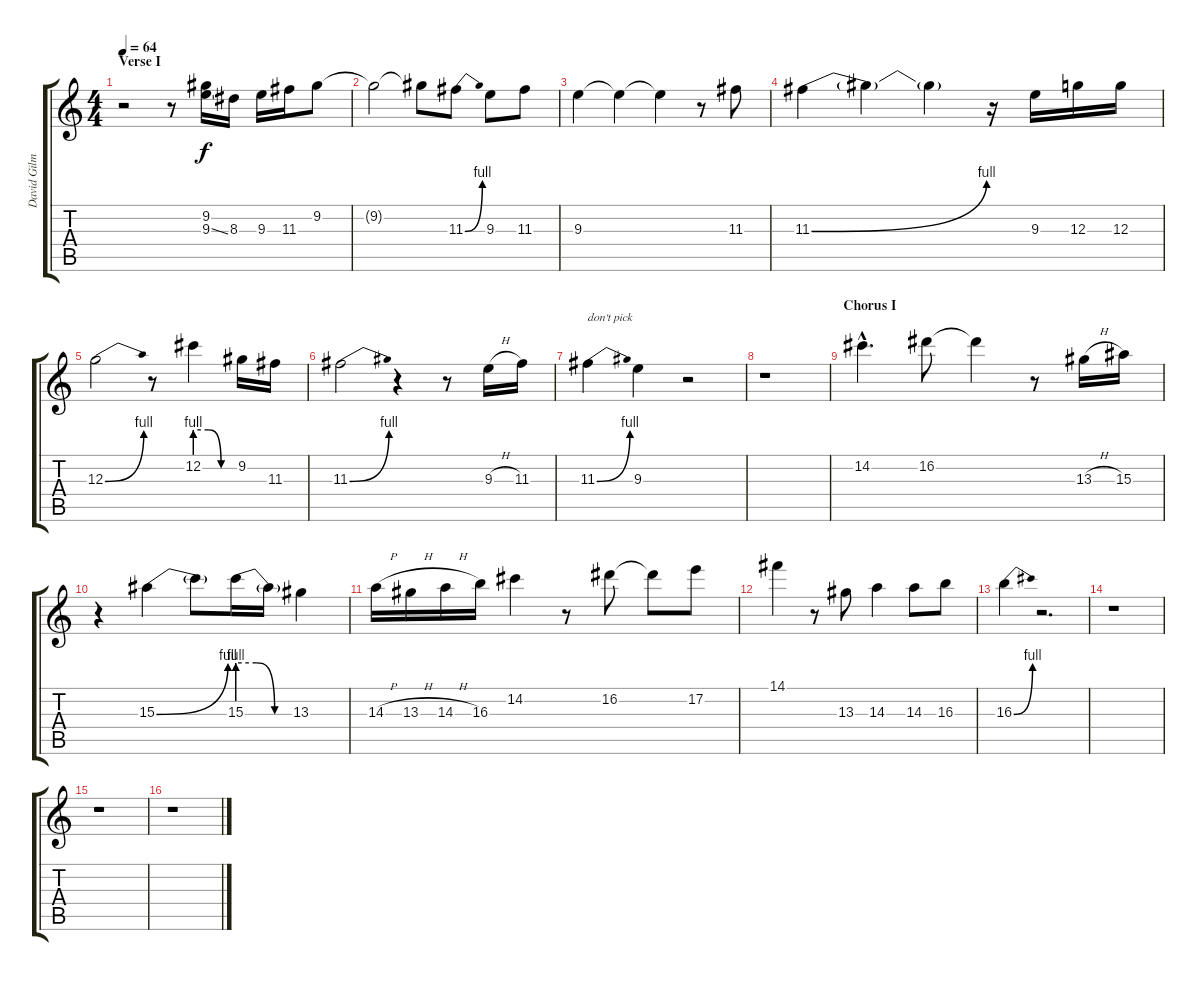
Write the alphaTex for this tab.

\track ("David Gilmour" "David Gilm") {instrument electricguitarclean}
\staff {score tabs}
\tuning (E4 B3 G3 D3 A2 E2) {hide}
\ts (4 4)
\section ("" "Verse I")
\tempo 64
\clef g2
\ks c
r.2{dy f} r.8 (9.2 9.3{ss}).16 8.3.16 9.3.16 11.3.16 9.2.8 |
9.2{t}.2 9.2{t}.8 11.3{be (bend 0 0 60 4)}.8 9.3.8 11.3.8 |
9.3.4 9.3{t}.4 9.3{t}.4 r.8 11.3.8 |
11.3{be (bend 0 0 60 4)}.4 11.3{t}.4 11.3{t}.4 r.16 9.3.16 12.3.16 12.3.16 |
12.3{be (bend 0 0 60 4)}.2 r.8 12.2{be (custom 0 4 20 4 40 0 60 0)}.4 9.2.16 11.3.16 |
11.3{be (bend 0 0 60 4)}.2 r.4 r.8 9.3{h}.16 11.3.16 |
11.3{be (bend 0 0 60 4)}.4{txt "don't pick"} 9.3.4 r.2 |
r.1 |
\section ("" "Chorus I")
14.2{hac}.4{d} 16.2.8 16.2{t}.4 r.8 13.3{h}.16 15.3.16 |
r.4 15.3{be (bend 0 0 60 4)}.4 15.3{t}.8 15.3{be (custom 0 4 20 4 40 0 60 0)}.16 15.3{t}.16 13.3.4 |
14.3{h}.16 13.3{h}.16 14.3{h}.16 16.3.16 14.2.4 r.8 16.2.8 16.2{t}.8 17.2.8 |
14.1.4 r.8 13.3.8 14.3.4 14.3.8 16.3.8 |
16.3{be (bend 0 0 60 4)}.4 r.2{d} |
r.1 |
r.1 |
r.1
